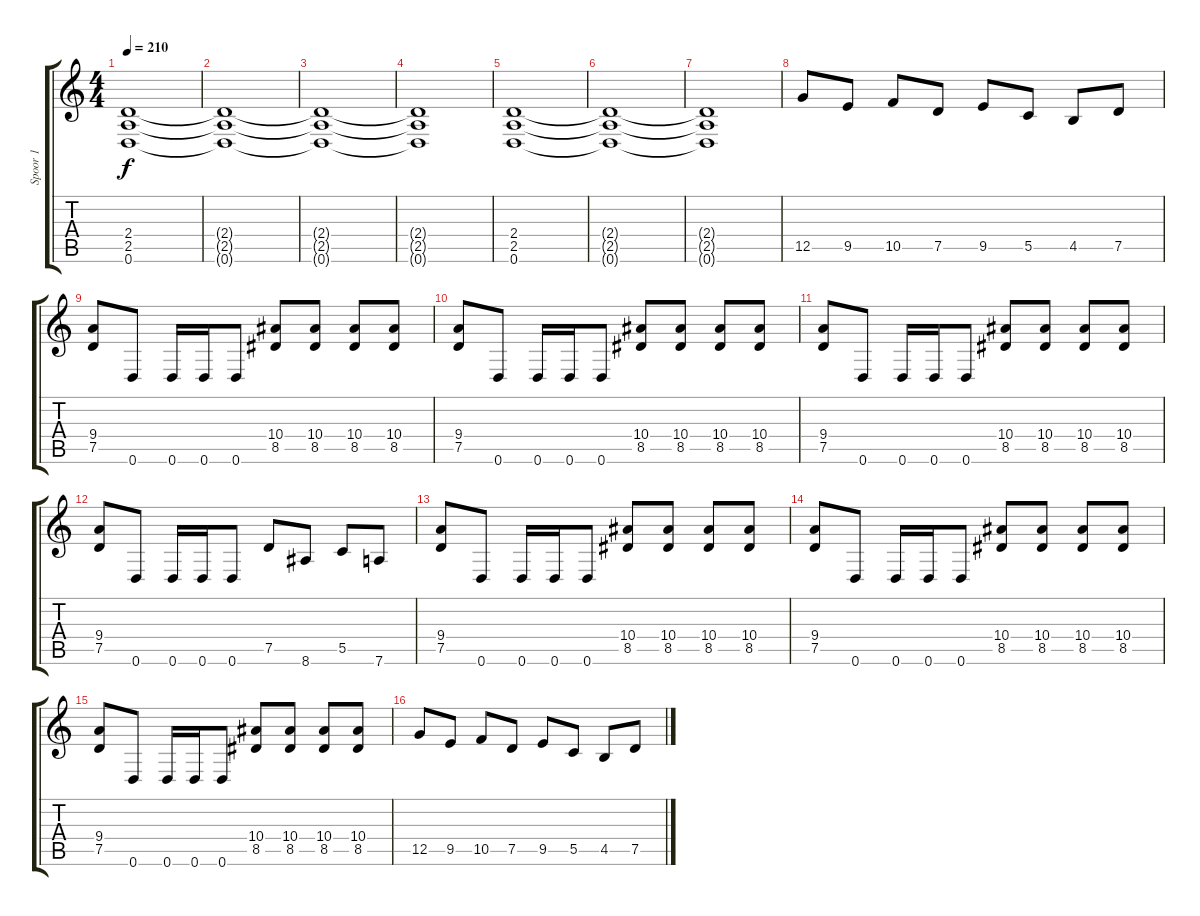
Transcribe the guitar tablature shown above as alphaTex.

\track ("Spoor 1" "Spoor 1") {instrument distortionguitar}
\staff {score tabs}
\tuning (D4 A3 F3 C3 G2 D2) {hide}
\ts (4 4)
\tempo 210
\clef g2
\ks c
(2.4{t} 2.5{t} 0.6{t}).1{dy f} |
(2.4{t} 2.5{t} 0.6{t}).1 |
(2.4{t} 2.5{t} 0.6{t}).1 |
(2.4{t} 2.5{t} 0.6{t}).1 |
(2.4 2.5 0.6).1 |
(2.4{t} 2.5{t} 0.6{t}).1 |
(2.4{t} 2.5{t} 0.6{t}).1 |
12.5.8 9.5.8 10.5.8 7.5.8 9.5.8 5.5.8 4.5.8 7.5.8 |
(9.4 7.5).8 0.6.8 0.6.16 0.6.16 0.6.8 (10.4 8.5).8 (10.4 8.5).8 (10.4 8.5).8 (10.4 8.5).8 |
(9.4 7.5).8 0.6.8 0.6.16 0.6.16 0.6.8 (10.4 8.5).8 (10.4 8.5).8 (10.4 8.5).8 (10.4 8.5).8 |
(9.4 7.5).8 0.6.8 0.6.16 0.6.16 0.6.8 (10.4 8.5).8 (10.4 8.5).8 (10.4 8.5).8 (10.4 8.5).8 |
(9.4 7.5).8 0.6.8 0.6.16 0.6.16 0.6.8 7.5.8 8.6.8 5.5.8 7.6.8 |
(9.4 7.5).8 0.6.8 0.6.16 0.6.16 0.6.8 (10.4 8.5).8 (10.4 8.5).8 (10.4 8.5).8 (10.4 8.5).8 |
(9.4 7.5).8 0.6.8 0.6.16 0.6.16 0.6.8 (10.4 8.5).8 (10.4 8.5).8 (10.4 8.5).8 (10.4 8.5).8 |
(9.4 7.5).8 0.6.8 0.6.16 0.6.16 0.6.8 (10.4 8.5).8 (10.4 8.5).8 (10.4 8.5).8 (10.4 8.5).8 |
12.5.8 9.5.8 10.5.8 7.5.8 9.5.8 5.5.8 4.5.8 7.5.8
